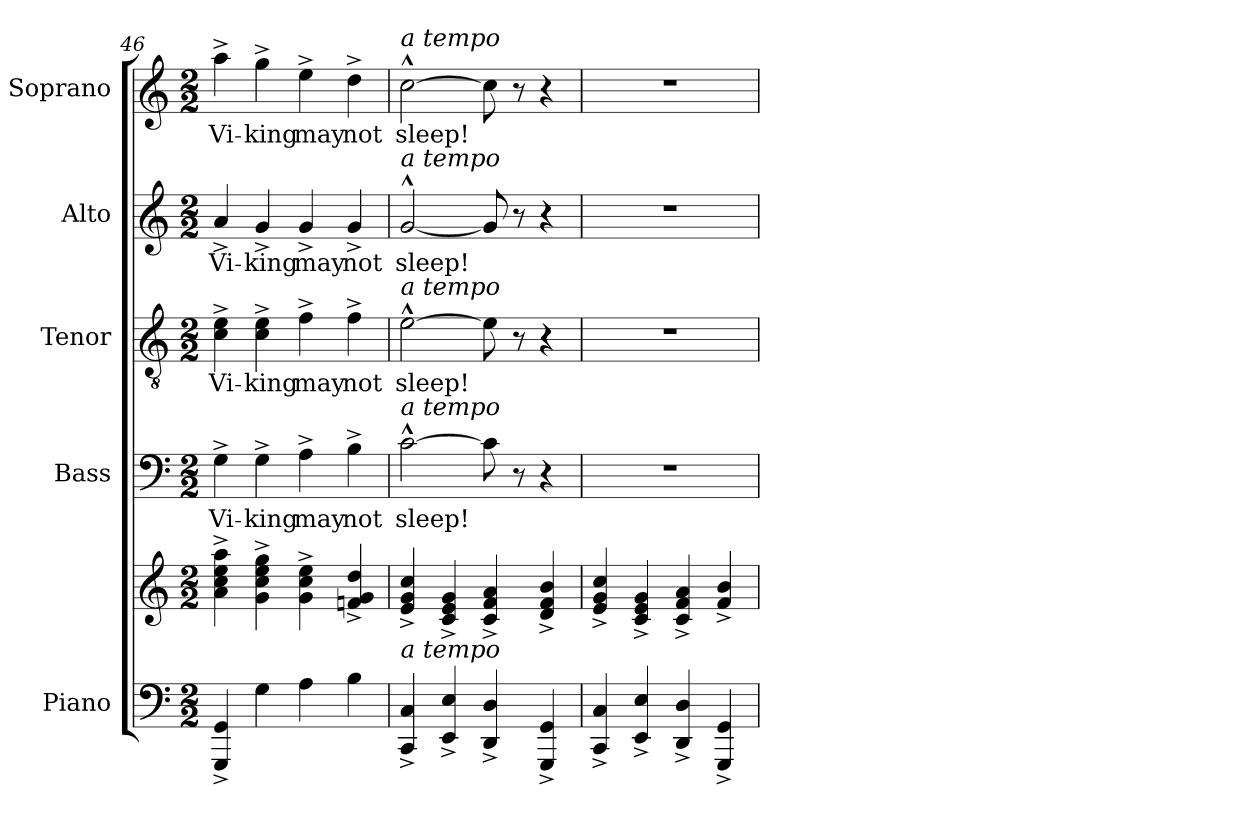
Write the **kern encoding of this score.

**kern	**kern	**kern	**text	**kern	**text	**kern	**text	**kern	**text
*part5	*part5	*part4	*part4	*part3	*part3	*part2	*part2	*part1	*part1
*staff6	*staff5	*staff4	*staff4	*staff3	*staff3	*staff2	*staff2	*staff1	*staff1
*I"Piano	*	*I"Bass	*	*I"Tenor	*	*I"Alto	*	*I"Soprano	*
*I'Pno.	*	*I'B.	*	*I'T.	*	*I'A.	*	*I'S.	*
*clefF4	*clefG2	*clefF4	*	*clefGv2	*	*clefG2	*	*clefG2	*
*	*	*	*	*ITrd7c12	*	*	*	*	*
*k[]	*k[]	*k[]	*	*k[]	*	*k[]	*	*k[]	*
*C:	*C:	*C:	*	*C:	*	*C:	*	*C:	*
*M2/2	*M2/2	*M2/2	*	*M2/2	*	*M2/2	*	*M2/2	*
=46	=46	=46	=46	=46	=46	=46	=46	=46	=46
!	!	!	!LO:LY:b:color=#000000	!	!	!	!	!	!
!	!	!	!	!	!LO:LY:b:color=#000000	!	!	!	!
!	!	!	!	!	!	!	!LO:LY:b:color=#000000	!	!
!	!	!	!	!	!	!	!	!	!LO:LY:b:color=#000000
4GGGi/^ 4GGi^	4ai\^ 4cci^ 4eei^ 4aai^	4G^i\	Vi-	4Ci\^ 4Ei^	Vi-	4a^i/	Vi-	4aa^i\	Vi-
!	!	!	!LO:LY:b:color=#000000	!	!	!	!	!	!
!	!	!	!	!	!LO:LY:b:color=#000000	!	!	!	!
!	!	!	!	!	!	!	!LO:LY:b:color=#000000	!	!
!	!	!	!	!	!	!	!	!	!LO:LY:b:color=#000000
4Gi\	4gi\^ 4cci^ 4eei^ 4ggi^	4G^i\	-king	4Ci\^ 4Ei^	-king	4g^i/	-king	4gg^i\	-king
!	!	!	!LO:LY:b:color=#000000	!	!	!	!	!	!
!	!	!	!	!	!LO:LY:b:color=#000000	!	!	!	!
!	!	!	!	!	!	!	!LO:LY:b:color=#000000	!	!
!	!	!	!	!	!	!	!	!	!LO:LY:b:color=#000000
4Ai\	4gi\^ 4cci^ 4eei^	4A^i\	may	4F^i\	may	4g^i/	may	4ee^i\	may
!	!	!	!LO:LY:b:color=#000000	!	!	!	!	!	!
!	!	!	!	!	!LO:LY:b:color=#000000	!	!	!	!
!	!	!	!	!	!	!	!LO:LY:b:color=#000000	!	!
!	!	!	!	!	!	!	!	!	!LO:LY:b:color=#000000
4Bi\	4fni/^ 4gi^ 4ddi^	4B^i\	not	4F^i\	not	4g^i/	not	4dd^i\	not
!!LO:LB:g=z
=47	=47	=47	=47	=47	=47	=47	=47	=47	=47
!	!	!	!LO:LY:b:color=#000000	!	!	!	!	!	!
!	!	!	!	!	!LO:LY:b:color=#000000	!	!	!	!
!	!	!	!	!	!	!	!LO:LY:b:color=#000000	!	!
!	!	!	!	!	!	!	!	!LO:TX:a:i:t=a tempo	!
!	!	!	!	!	!	!LO:TX:a:i:t=a tempo	!	!	!
!	!	!	!	!LO:TX:a:i:t=a tempo	!	!	!	!	!
!	!	!LO:TX:a:i:t=a tempo	!	!	!	!	!	!	!
!	!LO:TX:b:i:t=a tempo	!	!	!	!	!	!	!	!
!	!	!	!	!	!	!	!	!	!LO:LY:b:color=#000000
4CCi/^ 4Ci^	4ei/^ 4gi^ 4cci^	[2c^^i\	sleep!	[2E^^i\	sleep!	[2g^^i/	sleep!	[2cc^^i\	sleep!
4EEi/^ 4Ei^	4ci/^ 4ei^ 4gi^	.	.	.	.	.	.	.	.
4DDi/^ 4Di^	4ci/^ 4fi^ 4ai^	8ci\]	.	8Ei\]	.	8gi/]	.	8cci\]	.
.	.	8r	.	8r	.	8r	.	8r	.
4GGGi/^ 4GGi^	4di/^ 4fi^ 4bi^	4r	.	4r	.	4r	.	4r	.
=48	=48	=48	=48	=48	=48	=48	=48	=48	=48
4CCi/^ 4Ci^	4ei/^ 4gi^ 4cci^	1r	.	1r	.	1r	.	1r	.
4EEi/^ 4Ei^	4ci/^ 4ei^ 4gi^	.	.	.	.	.	.	.	.
4DDi/^ 4Di^	4ci/^ 4fi^ 4ai^	.	.	.	.	.	.	.	.
4GGGi/^ 4GGi^	4fi/^ 4bi^	.	.	.	.	.	.	.	.
=	=	=	=	=	=	=	=	=	=
*-	*-	*-	*-	*-	*-	*-	*-	*-	*-
